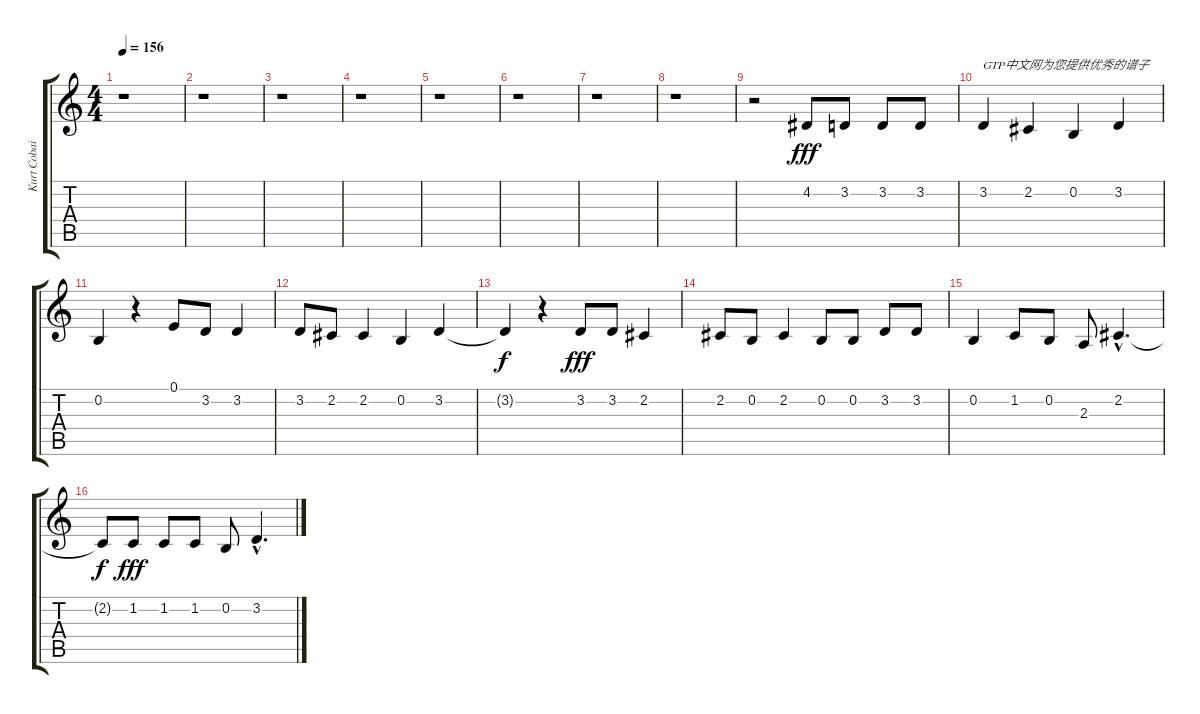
\track ("Kurt Cobain(Vocals)" "Kurt Cobai") {instrument lead6voice}
\staff {score tabs}
\tuning (E4 B3 G3 D3 A2 E2) {hide}
\ts (4 4)
\tempo 156
\clef g2
\ks c
r.1{dy fff instrument lead6voice} |
r.1 |
r.1 |
r.1 |
r.1 |
r.1 |
r.1 |
r.1 |
r.2 4.2.8 3.2.8 3.2.8 3.2.8 |
3.2.4{txt "GTP中文网为您提供优秀的谱子"} 2.2.4 0.2.4 3.2.4 |
0.2.4 r.4 0.1.8 3.2.8 3.2.4 |
3.2.8 2.2.8 2.2.4 0.2.4 3.2.4 |
3.2{t}.4{dy f} r.4 3.2.8{dy fff} 3.2.8 2.2.4 |
2.2.8 0.2.8 2.2.4 0.2.8 0.2.8 3.2.8 3.2.8 |
0.2.4 1.2.8 0.2.8 2.3.8 2.2{hac}.4{d} |
2.2{t}.8{dy f} 1.2.8{dy fff} 1.2.8 1.2.8 0.2.8 3.2{hac}.4{d}
